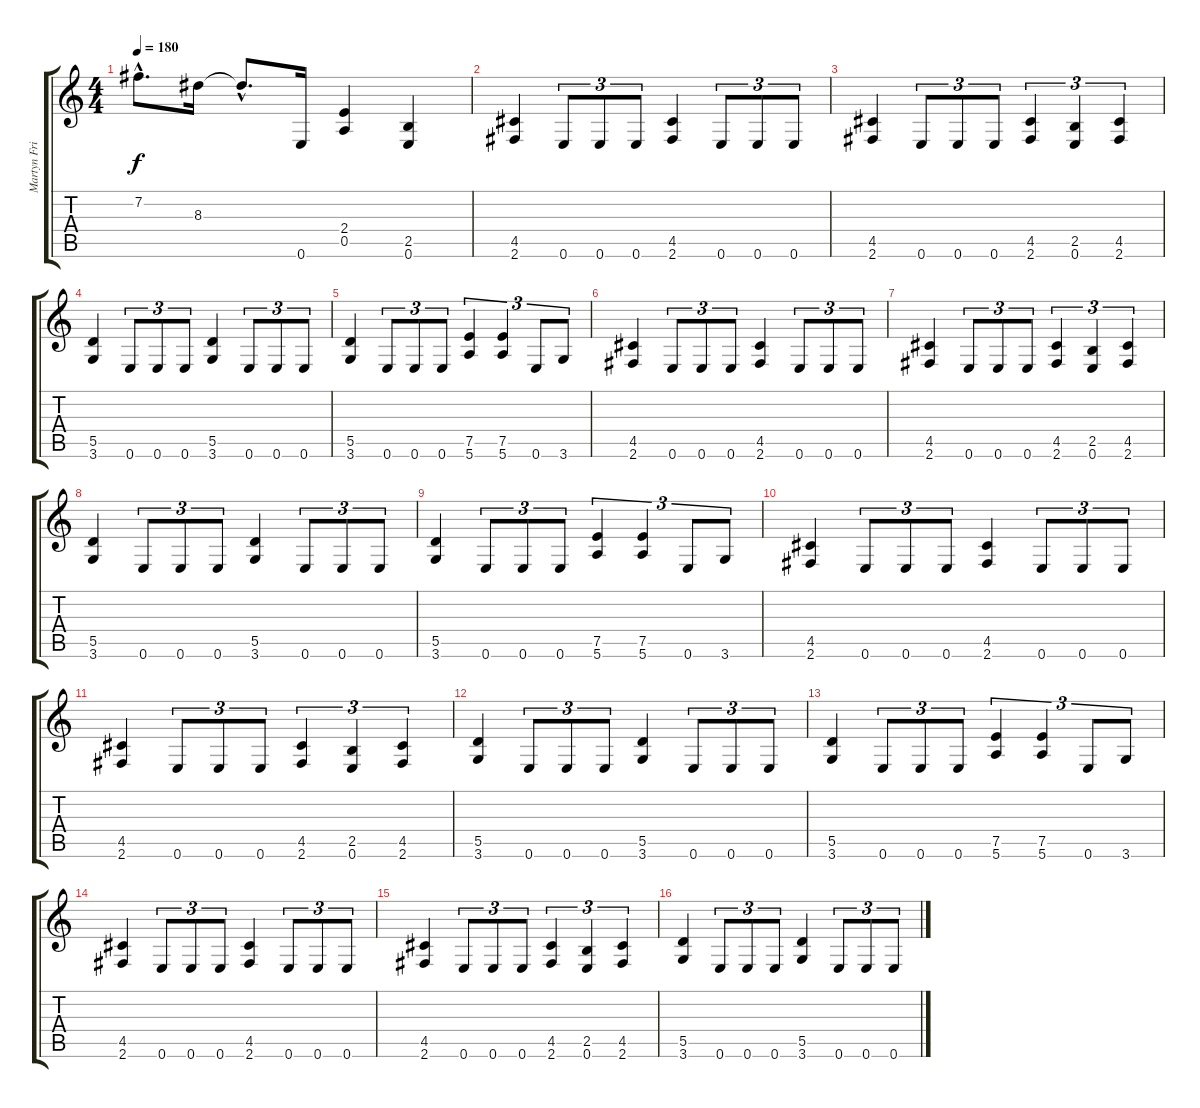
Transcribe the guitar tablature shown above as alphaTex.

\track ("Martyn Friedman" "Martyn Fri") {instrument overdrivenguitar}
\staff {score tabs}
\tuning (E4 B3 G3 D3 A2 E2) {hide}
\ts (4 4)
\tempo 180
\clef g2
\ks c
7.2{hac}.8{d dy f} 8.3.16 8.3{hac t}.8{d} 0.6.16 (2.4 0.5).4 (2.5 0.6).4 |
(4.5 2.6).4 0.6.8{tu (3 2)} 0.6.8{tu (3 2)} 0.6.8{tu (3 2)} (4.5 2.6).4 0.6.8{tu (3 2)} 0.6.8{tu (3 2)} 0.6.8{tu (3 2)} |
(4.5 2.6).4 0.6.8{tu (3 2)} 0.6.8{tu (3 2)} 0.6.8{tu (3 2)} (4.5 2.6).4{tu (3 2)} (2.5 0.6).4{tu (3 2)} (4.5 2.6).4{tu (3 2)} |
(5.5 3.6).4 0.6.8{tu (3 2)} 0.6.8{tu (3 2)} 0.6.8{tu (3 2)} (5.5 3.6).4 0.6.8{tu (3 2)} 0.6.8{tu (3 2)} 0.6.8{tu (3 2)} |
(5.5 3.6).4 0.6.8{tu (3 2)} 0.6.8{tu (3 2)} 0.6.8{tu (3 2)} (7.5 5.6).4{tu (3 2)} (7.5 5.6).4{tu (3 2)} 0.6.8{tu (3 2)} 3.6.8{tu (3 2)} |
(4.5 2.6).4 0.6.8{tu (3 2)} 0.6.8{tu (3 2)} 0.6.8{tu (3 2)} (4.5 2.6).4 0.6.8{tu (3 2)} 0.6.8{tu (3 2)} 0.6.8{tu (3 2)} |
(4.5 2.6).4 0.6.8{tu (3 2)} 0.6.8{tu (3 2)} 0.6.8{tu (3 2)} (4.5 2.6).4{tu (3 2)} (2.5 0.6).4{tu (3 2)} (4.5 2.6).4{tu (3 2)} |
(5.5 3.6).4 0.6.8{tu (3 2)} 0.6.8{tu (3 2)} 0.6.8{tu (3 2)} (5.5 3.6).4 0.6.8{tu (3 2)} 0.6.8{tu (3 2)} 0.6.8{tu (3 2)} |
(5.5 3.6).4 0.6.8{tu (3 2)} 0.6.8{tu (3 2)} 0.6.8{tu (3 2)} (7.5 5.6).4{tu (3 2)} (7.5 5.6).4{tu (3 2)} 0.6.8{tu (3 2)} 3.6.8{tu (3 2)} |
(4.5 2.6).4 0.6.8{tu (3 2)} 0.6.8{tu (3 2)} 0.6.8{tu (3 2)} (4.5 2.6).4 0.6.8{tu (3 2)} 0.6.8{tu (3 2)} 0.6.8{tu (3 2)} |
(4.5 2.6).4 0.6.8{tu (3 2)} 0.6.8{tu (3 2)} 0.6.8{tu (3 2)} (4.5 2.6).4{tu (3 2)} (2.5 0.6).4{tu (3 2)} (4.5 2.6).4{tu (3 2)} |
(5.5 3.6).4 0.6.8{tu (3 2)} 0.6.8{tu (3 2)} 0.6.8{tu (3 2)} (5.5 3.6).4 0.6.8{tu (3 2)} 0.6.8{tu (3 2)} 0.6.8{tu (3 2)} |
(5.5 3.6).4 0.6.8{tu (3 2)} 0.6.8{tu (3 2)} 0.6.8{tu (3 2)} (7.5 5.6).4{tu (3 2)} (7.5 5.6).4{tu (3 2)} 0.6.8{tu (3 2)} 3.6.8{tu (3 2)} |
(4.5 2.6).4 0.6.8{tu (3 2)} 0.6.8{tu (3 2)} 0.6.8{tu (3 2)} (4.5 2.6).4 0.6.8{tu (3 2)} 0.6.8{tu (3 2)} 0.6.8{tu (3 2)} |
(4.5 2.6).4 0.6.8{tu (3 2)} 0.6.8{tu (3 2)} 0.6.8{tu (3 2)} (4.5 2.6).4{tu (3 2)} (2.5 0.6).4{tu (3 2)} (4.5 2.6).4{tu (3 2)} |
(5.5 3.6).4 0.6.8{tu (3 2)} 0.6.8{tu (3 2)} 0.6.8{tu (3 2)} (5.5 3.6).4 0.6.8{tu (3 2)} 0.6.8{tu (3 2)} 0.6.8{tu (3 2)}
